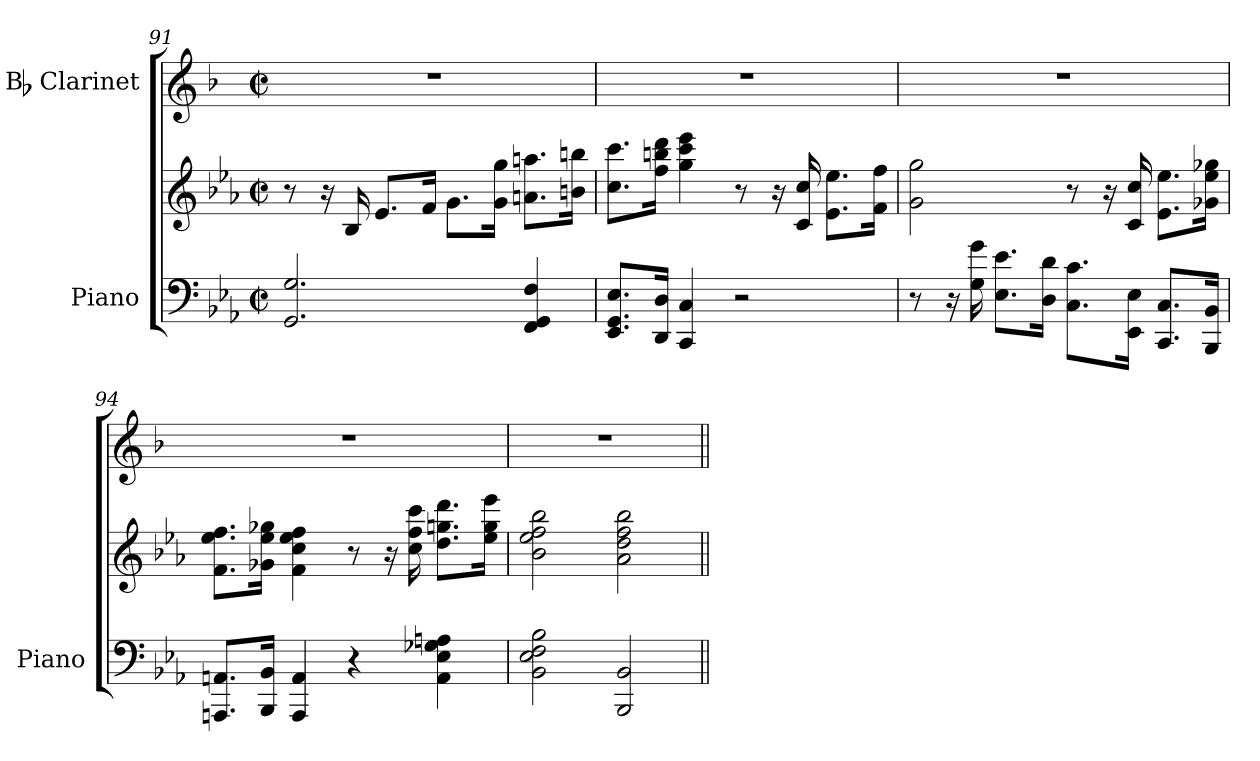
**kern	**kern	**kern
*part2	*part2	*part1
*staff3	*staff2	*staff1
*I"Piano	*	*I"Bb Clarinet
*I'Piano	*	*
*clefF4	*clefG2	*clefG2
*	*	*ITrd1c2
*k[b-e-a-]	*k[b-e-a-]	*k[b-e-a-]
*E-:	*E-:	*E-:
*M2/2	*M2/2	*M2/2
*met(c|)	*met(c|)	*met(c|)
=91	=91	=91
2.GG/ 2.G/	8r	1r
.	16r	.
.	16B-/	.
.	8.e-/L	.
.	16f/Jk	.
.	8.g\L	.
.	16g\ 16gg\Jk	.
4FF/ 4GG/ 4F/	8.an\ 8.aan\L	.
.	16bn\ 16bbn\Jk	.
=92	=92	=92
8.EE-/ 8.GG/ 8.E-/L	8.cc\ 8.ccc\L	1r
16DD/ 16D/Jk	16ff\ 16bbn\ 16ddd\Jk	.
4CC/ 4C/	4gg\ 4ccc\ 4eee-\	.
2r	8r	.
.	16r	.
.	16c/ 16cc/	.
.	8.e-\ 8.ee-\L	.
.	16f\ 16ff\Jk	.
=93	=93	=93
8r	2g\ 2gg\	1r
16r	.	.
16G\ 16g\	.	.
8.E-\ 8.e-\L	.	.
16D\ 16d\Jk	.	.
8.C\ 8.c\L	8r	.
.	16r	.
16EE-\ 16E-\Jk	16c/ 16cc/	.
8.CC/ 8.C/L	8.e-\ 8.ee-\L	.
16BBB-/ 16BB-/Jk	16g-X\ 16ee-\ 16gg-X\Jk	.
=94	=94	=94
8.AAAn/ 8.AAn/L	8.f\ 8.ee-\ 8.ff\L	1r
16BBB-/ 16BB-/Jk	16g-X\ 16ee-\ 16gg-X\Jk	.
4AAA/ 4AA/	4f\ 4cc\ 4ee-\ 4ff\	.
4r	8r	.
.	16r	.
.	16cc\ 16ff\ 16ccc\	.
4AA\ 4E-\ 4G-X\ 4An\	8.dd\ 8.ggn\ 8.ddd\L	.
.	16ee-\ 16gg\ 16eee-\Jk	.
!!LO:LB:g=z
=95	=95	=95
2BB-\ 2E-\ 2F\ 2B-\	2b-\ 2ee-\ 2ff\ 2bb-\	1r
2BBB-/ 2BB-/	2a-\ 2dd\ 2ff\ 2bb-\	.
=||	=||	=||
*-	*-	*-
